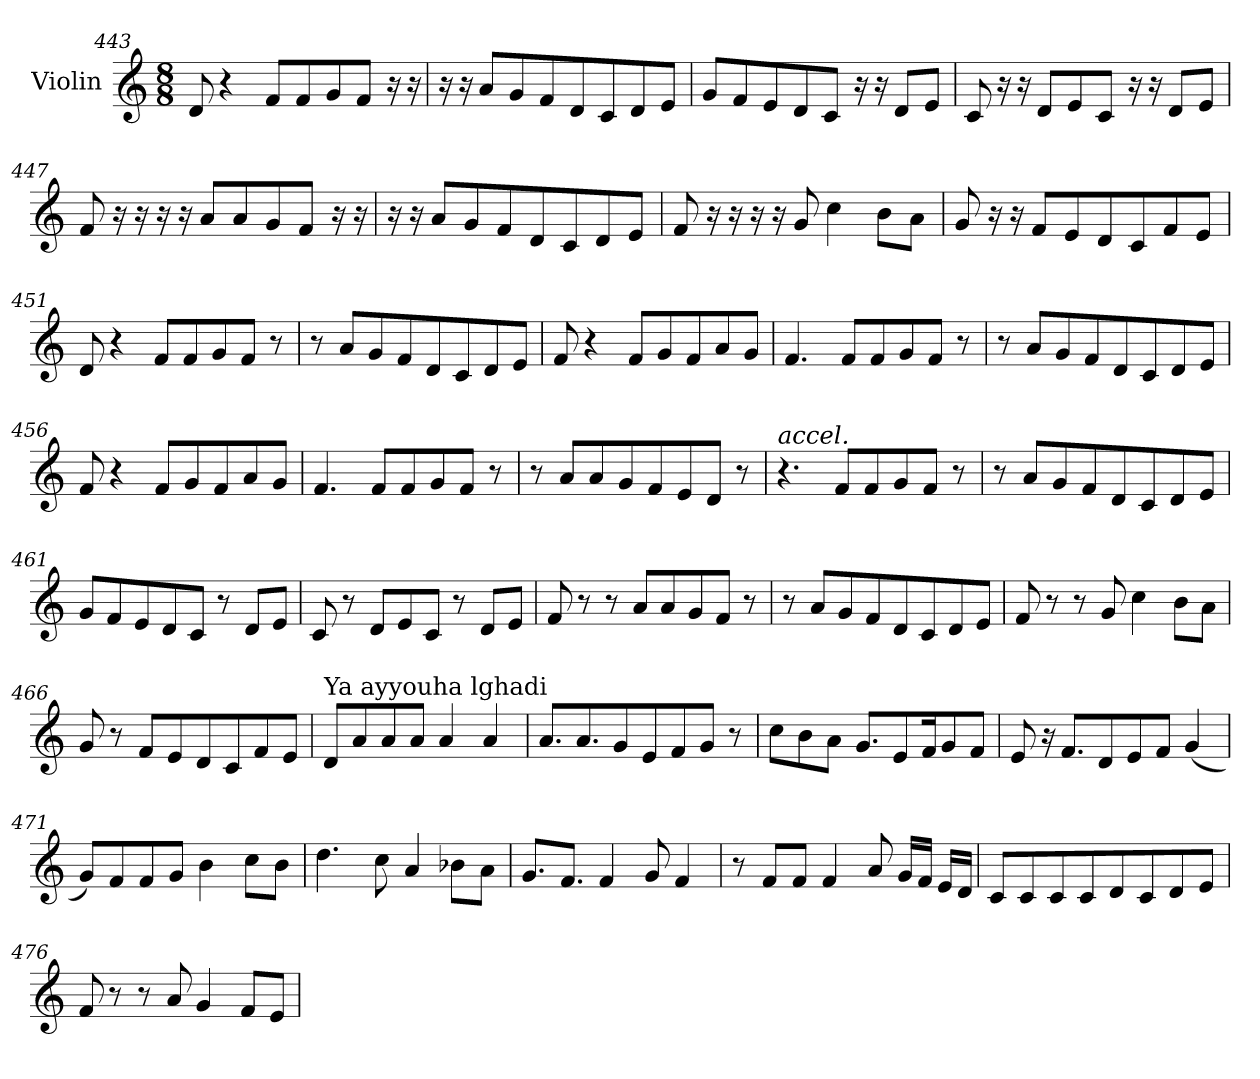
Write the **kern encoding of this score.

**kern
*part1
*staff1
*I"Violin
*clefG2
*k[]
*M8/8
=443
8d/
4r
8f/L
8f/
8g/
8f/J
16r
16r
=444
16r
16r
8a/L
8g/
8f/
8d/
8c/
8d/
8e/J
=445
8g/L
8f/
8e/
8d/
8c/J
16r
16r
8d/L
8e/J
!!LO:PB:g=z
=446
8c/
16r
16r
8d/L
8e/
8c/J
16r
16r
8d/L
8e/J
=447
8f/
16r
16r
16r
16r
8a/L
8a/
8g/
8f/J
16r
16r
=448
16r
16r
8a/L
8g/
8f/
8d/
8c/
8d/
8e/J
!!LO:LB:g=z
=449
8f/
16r
16r
16r
16r
8g/
4cc\
8b\L
8a\J
=450
8g/
16r
16r
8f/L
8e/
8d/
8c/
8f/
8e/J
=451
8d/
4r
8f/L
8f/
8g/
8f/J
8r
=452
8r
8a/L
8g/
8f/
8d/
8c/
8d/
8e/J
!!LO:LB:g=z
=453
8f/
4r
8f/L
8g/
8f/
8a/
8g/J
=454
4.f/
8f/L
8f/
8g/
8f/J
8r
=455
8r
8a/L
8g/
8f/
8d/
8c/
8d/
8e/J
=456
8f/
4r
8f/L
8g/
8f/
8a/
8g/J
!!LO:LB:g=z
=457
4.f/
8f/L
8f/
8g/
8f/J
8r
=458
8r
8a/L
8a/
8g/
8f/
8e/
8d/J
8r
=459
!LO:TX:a:i:t=accel.
4.r
8f/L
8f/
8g/
8f/J
8r
=460
8r
8a/L
8g/
8f/
8d/
8c/
8d/
8e/J
!!LO:LB:g=z
=461
8g/L
8f/
8e/
8d/
8c/J
8r
8d/L
8e/J
=462
8c/
8r
8d/L
8e/
8c/J
8r
8d/L
8e/J
=463
8f/
8r
8r
8a/L
8a/
8g/
8f/J
8r
=464
8r
8a/L
8g/
8f/
8d/
8c/
8d/
8e/J
!!LO:LB:g=z
=465
8f/
8r
8r
8g/
4cc\
8b\L
8a\J
=466
8g/
8r
8f/L
8e/
8d/
8c/
8f/
8e/J
=467
*MM100
!LO:TX:a:t=Ya ayyouha lghadi
8d/L
8a/
8a/
8a/J
4a/
4a/
=468
8.a/L
8.a/
8g/
8e/
8f/
8g/J
8r
!!LO:LB:g=z
=469
8cc\L
8b\
8a\J
8.g/L
8e/
16f/K
8g/
8f/J
=470
8e/
16r
8.f/L
8d/
8e/
8f/J
(<4g/
=471
8g/L)
8f/
8f/
8g/J
4b\
8cc\L
8b\J
=472
4.dd\
8cc\
4a/
8b-X\L
8a\J
!!LO:LB:g=z
=473
8.g/L
8.f/J
4f/
8g/
4f/
=474
8r
8f/L
8f/J
4f/
8a/
16g/LL
16f/JJ
16e/LL
16d/JJ
=475
8c/L
8c/
8c/
8c/
8d/
8c/
8d/
8e/J
=476
8f/
8r
8r
8a/
4g/
8f/L
8e/J
=
*-
